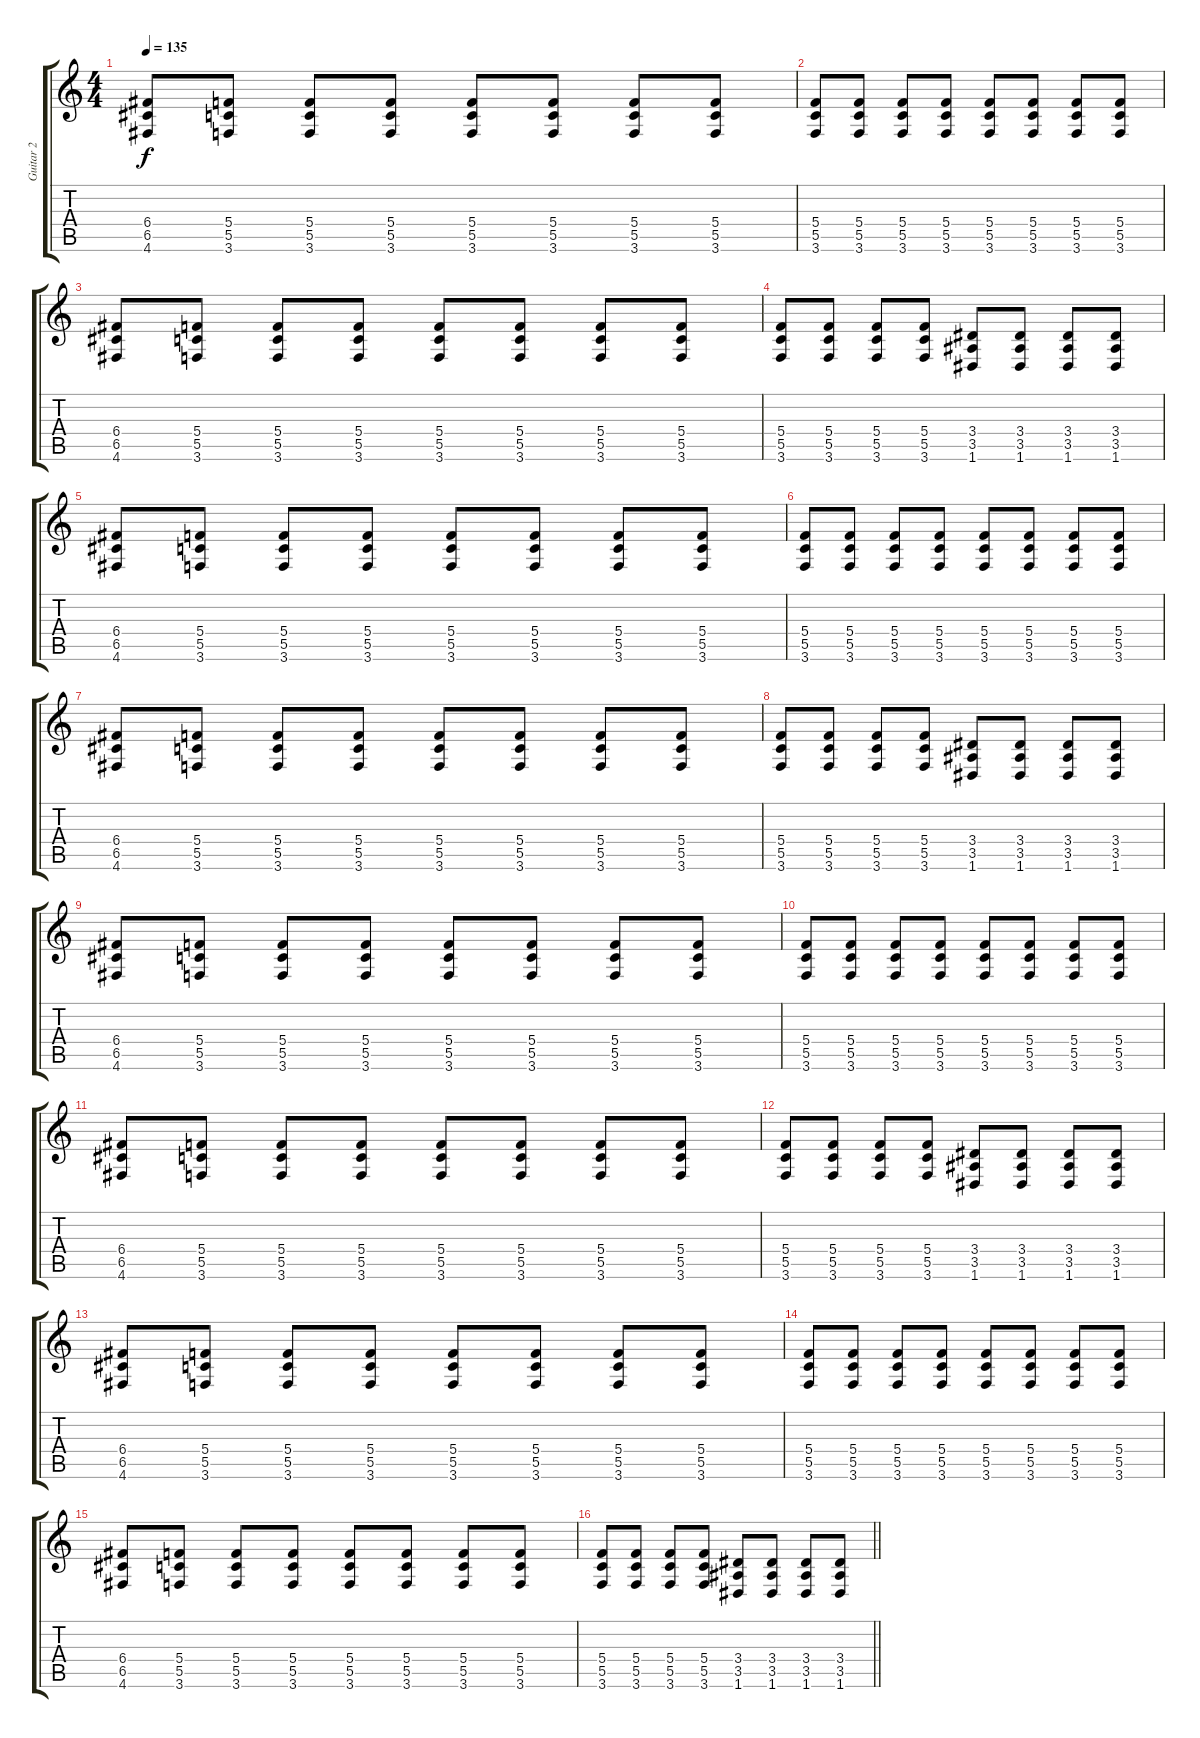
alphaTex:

\track ("Guitar 2" "Guitar 2") {instrument overdrivenguitar}
\staff {score tabs}
\tuning (D4 A3 F3 C3 G2 D2) {hide}
\ts (4 4)
\tempo 135
\clef g2
\ks c
(6.4 6.5 4.6).8{dy f instrument overdrivenguitar} (5.4 5.5 3.6).8 (5.4 5.5 3.6).8 (5.4 5.5 3.6).8 (5.4 5.5 3.6).8 (5.4 5.5 3.6).8 (5.4 5.5 3.6).8 (5.4 5.5 3.6).8 |
(5.4 5.5 3.6).8 (5.4 5.5 3.6).8 (5.4 5.5 3.6).8 (5.4 5.5 3.6).8 (5.4 5.5 3.6).8 (5.4 5.5 3.6).8 (5.4 5.5 3.6).8 (5.4 5.5 3.6).8 |
(6.4 6.5 4.6).8 (5.4 5.5 3.6).8 (5.4 5.5 3.6).8 (5.4 5.5 3.6).8 (5.4 5.5 3.6).8 (5.4 5.5 3.6).8 (5.4 5.5 3.6).8 (5.4 5.5 3.6).8 |
(5.4 5.5 3.6).8 (5.4 5.5 3.6).8 (5.4 5.5 3.6).8 (5.4 5.5 3.6).8 (3.4 3.5 1.6).8 (3.4 3.5 1.6).8 (3.4 3.5 1.6).8 (3.4 3.5 1.6).8 |
(6.4 6.5 4.6).8 (5.4 5.5 3.6).8 (5.4 5.5 3.6).8 (5.4 5.5 3.6).8 (5.4 5.5 3.6).8 (5.4 5.5 3.6).8 (5.4 5.5 3.6).8 (5.4 5.5 3.6).8 |
(5.4 5.5 3.6).8 (5.4 5.5 3.6).8 (5.4 5.5 3.6).8 (5.4 5.5 3.6).8 (5.4 5.5 3.6).8 (5.4 5.5 3.6).8 (5.4 5.5 3.6).8 (5.4 5.5 3.6).8 |
(6.4 6.5 4.6).8 (5.4 5.5 3.6).8 (5.4 5.5 3.6).8 (5.4 5.5 3.6).8 (5.4 5.5 3.6).8 (5.4 5.5 3.6).8 (5.4 5.5 3.6).8 (5.4 5.5 3.6).8 |
(5.4 5.5 3.6).8 (5.4 5.5 3.6).8 (5.4 5.5 3.6).8 (5.4 5.5 3.6).8 (3.4 3.5 1.6).8 (3.4 3.5 1.6).8 (3.4 3.5 1.6).8 (3.4 3.5 1.6).8 |
(6.4 6.5 4.6).8 (5.4 5.5 3.6).8 (5.4 5.5 3.6).8 (5.4 5.5 3.6).8 (5.4 5.5 3.6).8 (5.4 5.5 3.6).8 (5.4 5.5 3.6).8 (5.4 5.5 3.6).8 |
(5.4 5.5 3.6).8 (5.4 5.5 3.6).8 (5.4 5.5 3.6).8 (5.4 5.5 3.6).8 (5.4 5.5 3.6).8 (5.4 5.5 3.6).8 (5.4 5.5 3.6).8 (5.4 5.5 3.6).8 |
(6.4 6.5 4.6).8 (5.4 5.5 3.6).8 (5.4 5.5 3.6).8 (5.4 5.5 3.6).8 (5.4 5.5 3.6).8 (5.4 5.5 3.6).8 (5.4 5.5 3.6).8 (5.4 5.5 3.6).8 |
(5.4 5.5 3.6).8 (5.4 5.5 3.6).8 (5.4 5.5 3.6).8 (5.4 5.5 3.6).8 (3.4 3.5 1.6).8 (3.4 3.5 1.6).8 (3.4 3.5 1.6).8 (3.4 3.5 1.6).8 |
(6.4 6.5 4.6).8 (5.4 5.5 3.6).8 (5.4 5.5 3.6).8 (5.4 5.5 3.6).8 (5.4 5.5 3.6).8 (5.4 5.5 3.6).8 (5.4 5.5 3.6).8 (5.4 5.5 3.6).8 |
(5.4 5.5 3.6).8 (5.4 5.5 3.6).8 (5.4 5.5 3.6).8 (5.4 5.5 3.6).8 (5.4 5.5 3.6).8 (5.4 5.5 3.6).8 (5.4 5.5 3.6).8 (5.4 5.5 3.6).8 |
(6.4 6.5 4.6).8 (5.4 5.5 3.6).8 (5.4 5.5 3.6).8 (5.4 5.5 3.6).8 (5.4 5.5 3.6).8 (5.4 5.5 3.6).8 (5.4 5.5 3.6).8 (5.4 5.5 3.6).8 |
\barLineRight lightlight
(5.4 5.5 3.6).8 (5.4 5.5 3.6).8 (5.4 5.5 3.6).8 (5.4 5.5 3.6).8 (3.4 3.5 1.6).8 (3.4 3.5 1.6).8 (3.4 3.5 1.6).8 (3.4 3.5 1.6).8
